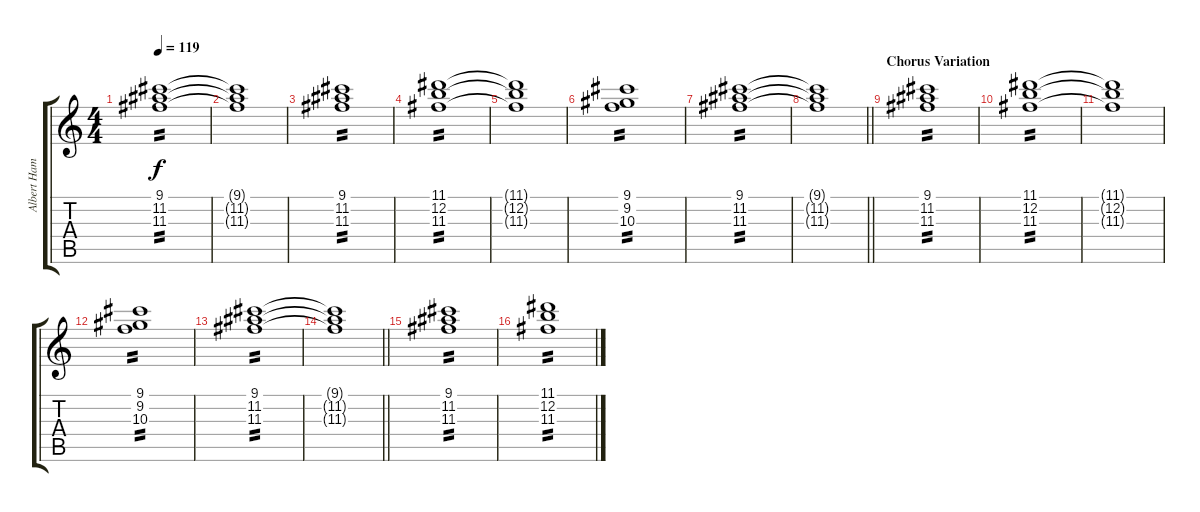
\track ("Albert Hammond Jr." "Albert Ham") {instrument electricguitarclean}
\staff {score tabs}
\tuning (E4 B3 G3 D3 A2 E2) {hide}
\ts (4 4)
\tempo 119
\clef g2
\ks c
(9.1 11.2 11.3).1{tp 2 dy f} |
(9.1{t} 11.2{t} 11.3{t}).1 |
(9.1 11.2 11.3).1{tp 2} |
(11.1 12.2 11.3).1{tp 2} |
(11.1{t} 12.2{t} 11.3{t}).1 |
(9.1 9.2 10.3).1{tp 2} |
(9.1 11.2 11.3).1{tp 2} |
\barLineRight lightlight
(9.1{t} 11.2{t} 11.3{t}).1 |
\section ("" "Chorus Variation")
(9.1 11.2 11.3).1{tp 2} |
(11.1 12.2 11.3).1{tp 2} |
(11.1{t} 12.2{t} 11.3{t}).1 |
(9.1 9.2 10.3).1{tp 2} |
(9.1 11.2 11.3).1{tp 2} |
\barLineRight lightlight
(9.1{t} 11.2{t} 11.3{t}).1 |
(9.1 11.2 11.3).1{tp 2} |
(11.1 12.2 11.3).1{tp 2}
